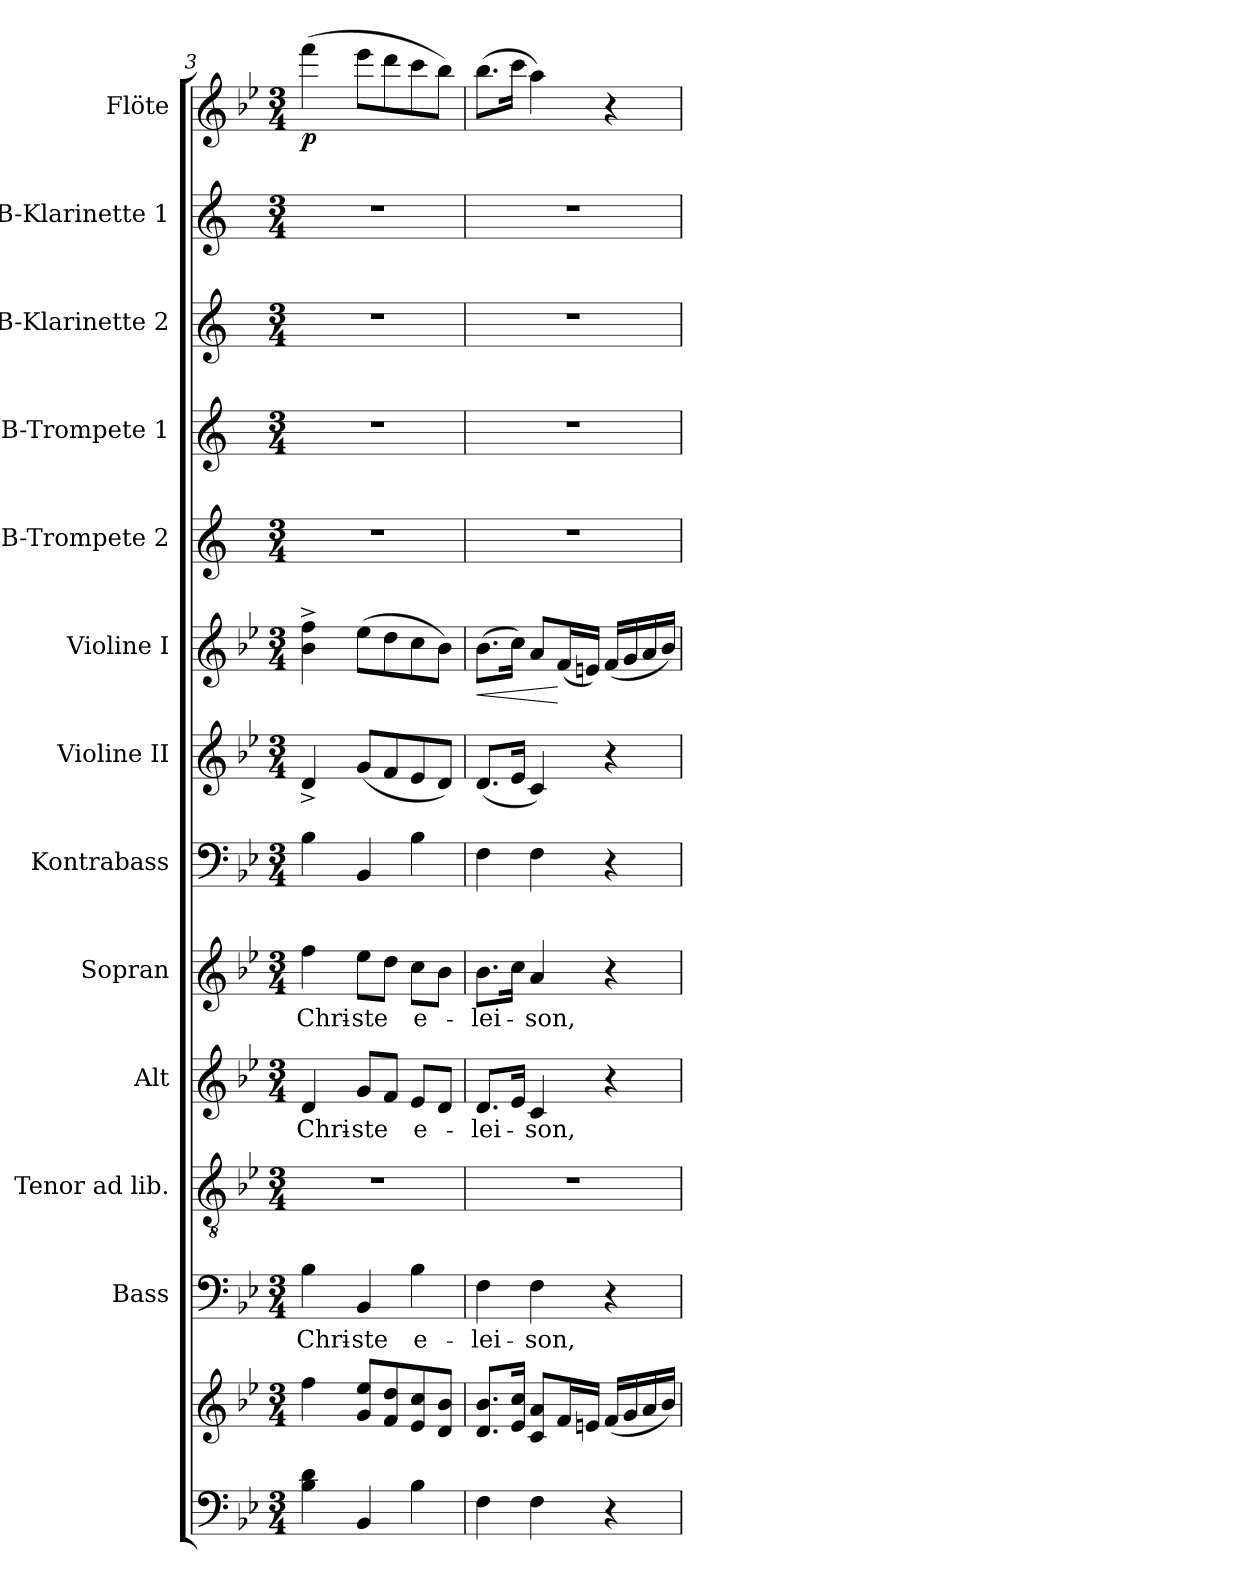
**kern	**kern	**kern	**text	**kern	**kern	**text	**kern	**text	**kern	**kern	**kern	**dynam	**kern	**kern	**kern	**kern	**kern	**dynam
*part13	*part13	*part12	*part12	*part11	*part10	*part10	*part9	*part9	*part8	*part7	*part6	*part6	*part5	*part4	*part3	*part2	*part1	*part1
*staff14	*staff13	*staff12	*staff12	*staff11	*staff10	*staff10	*staff9	*staff9	*staff8	*staff7	*staff6	*staff6	*staff5	*staff4	*staff3	*staff2	*staff1	*staff1
*	*	*I"Bass	*	*I"Tenor ad lib.	*I"Alt	*	*I"Sopran	*	*I"Kontrabass	*I"Violine II	*I"Violine I	*	*I"B-Trompete 2	*I"B-Trompete 1	*I"B-Klarinette 2	*I"B-Klarinette 1	*I"Flöte	*
*	*	*I'B.	*	*I'T.	*I'A.	*	*I'S.	*	*I'Kb.	*I'Vl. II	*I'Vl. I	*	*I'B Trp. 2	*I'B Trp. 1	*I'B Kl. 2	*I'B Kl. 1	*I'Fl.	*
*clefF4	*clefG2	*clefF4	*	*clefGv2	*clefG2	*	*clefG2	*	*clefF4	*clefG2	*clefG2	*	*clefG2	*clefG2	*clefG2	*clefG2	*clefG2	*
*	*	*	*	*	*	*	*	*	*ITrd7c12	*	*	*	*ITrd1c2	*ITrd1c2	*ITrd1c2	*ITrd1c2	*	*
*k[b-e-]	*k[b-e-]	*k[b-e-]	*	*k[b-e-]	*k[b-e-]	*	*k[b-e-]	*	*k[b-e-]	*k[b-e-]	*k[b-e-]	*	*k[b-e-]	*k[b-e-]	*k[b-e-]	*k[b-e-]	*k[b-e-]	*
*B-:	*B-:	*B-:	*	*B-:	*B-:	*	*B-:	*	*B-:	*B-:	*B-:	*	*B-:	*B-:	*B-:	*B-:	*B-:	*
*M3/4	*M3/4	*M3/4	*	*M3/4	*M3/4	*	*M3/4	*	*M3/4	*M3/4	*M3/4	*	*M3/4	*M3/4	*M3/4	*M3/4	*M3/4	*
=3	=3	=3	=3	=3	=3	=3	=3	=3	=3	=3	=3	=3	=3	=3	=3	=3	=3	=3
!	!	!	!LO:LY:b	!	!	!LO:LY:b	!	!LO:LY:b	!	!	!	!	!	!	!	!	!	!LO:DY:b
4B-\ 4d\	4ff\	4B-\	Chri-	2.r	4d/	Chri-	4ff\	Chri-	4BB-\	4d^</	4b-\^> 4ff\^>	.	2.r	2.r	2.r	2.r	(>4fff\	p
!	!	!	!LO:LY:b	!	!	!LO:LY:b	!	!LO:LY:b	!	!	!	!	!	!	!	!	!	!
4BB-/	8g/ 8ee-/L	4BB-/	-ste	.	8g/L	-ste	8ee-\L	-ste	4BBB-/	(<8g/L	(>8ee-\L	.	.	.	.	.	8eee-\L	.
.	8f/ 8dd/	.	.	.	8f/J	.	8dd\J	.	.	8f/	8dd\	.	.	.	.	.	8ddd\	.
!	!	!	!LO:LY:b	!	!	!LO:LY:b	!	!LO:LY:b	!	!	!	!	!	!	!	!	!	!
4B-\	8e-/ 8cc/	4B-\	e-	.	8e-/L	e-	8cc\L	e-	4BB-\	8e-/	8cc\	.	.	.	.	.	8ccc\	.
.	8d/ 8b-/J	.	.	.	8d/J	.	8b-\J	.	.	8d/J)	8b-\J)	.	.	.	.	.	8bb-\J)	.
=4	=4	=4	=4	=4	=4	=4	=4	=4	=4	=4	=4	=4	=4	=4	=4	=4	=4	=4
!	!	!	!LO:LY:b	!	!	!LO:LY:b	!	!LO:LY:b	!	!	!	!LO:HP:b	!	!	!	!	!	!
4F\	8.d/ 8.b-/L	4F\	-lei-	2.r	8.d/L	-lei-	8.b-\L	-lei-	4FF\	(<8.d/L	(>8.b-\L	<	2.r	2.r	2.r	2.r	(>8.bb-\L	.
.	16e-/ 16cc/Jk	.	.	.	16e-/Jk	.	16cc\Jk	.	.	16e-/Jk	16cc\Jk)	.	.	.	.	.	16ccc\Jk	.
!	!	!	!LO:LY:b	!	!	!LO:LY:b	!	!LO:LY:b	!	!	!	!	!	!	!	!	!	!
4F\	8c/ 8a/L	4F\	-son,	.	4c/	-son,	4a/	-son,	4FF\	4c/)	8a/L	.	.	.	.	.	4aa\)	.
.	16f/L	.	.	.	.	.	.	.	.	.	(<16f/L	[	.	.	.	.	.	.
.	16en/JJ	.	.	.	.	.	.	.	.	.	16en/JJ)	.	.	.	.	.	.	.
4r	(<16f/LL	4r	.	.	4r	.	4r	.	4r	4r	(<16f/LL	.	.	.	.	.	4r	.
.	16g/	.	.	.	.	.	.	.	.	.	16g/	.	.	.	.	.	.	.
.	16a/	.	.	.	.	.	.	.	.	.	16a/	.	.	.	.	.	.	.
.	16b-/JJ)	.	.	.	.	.	.	.	.	.	16b-/JJ)	.	.	.	.	.	.	.
=	=	=	=	=	=	=	=	=	=	=	=	=	=	=	=	=	=	=
*-	*-	*-	*-	*-	*-	*-	*-	*-	*-	*-	*-	*-	*-	*-	*-	*-	*-	*-
